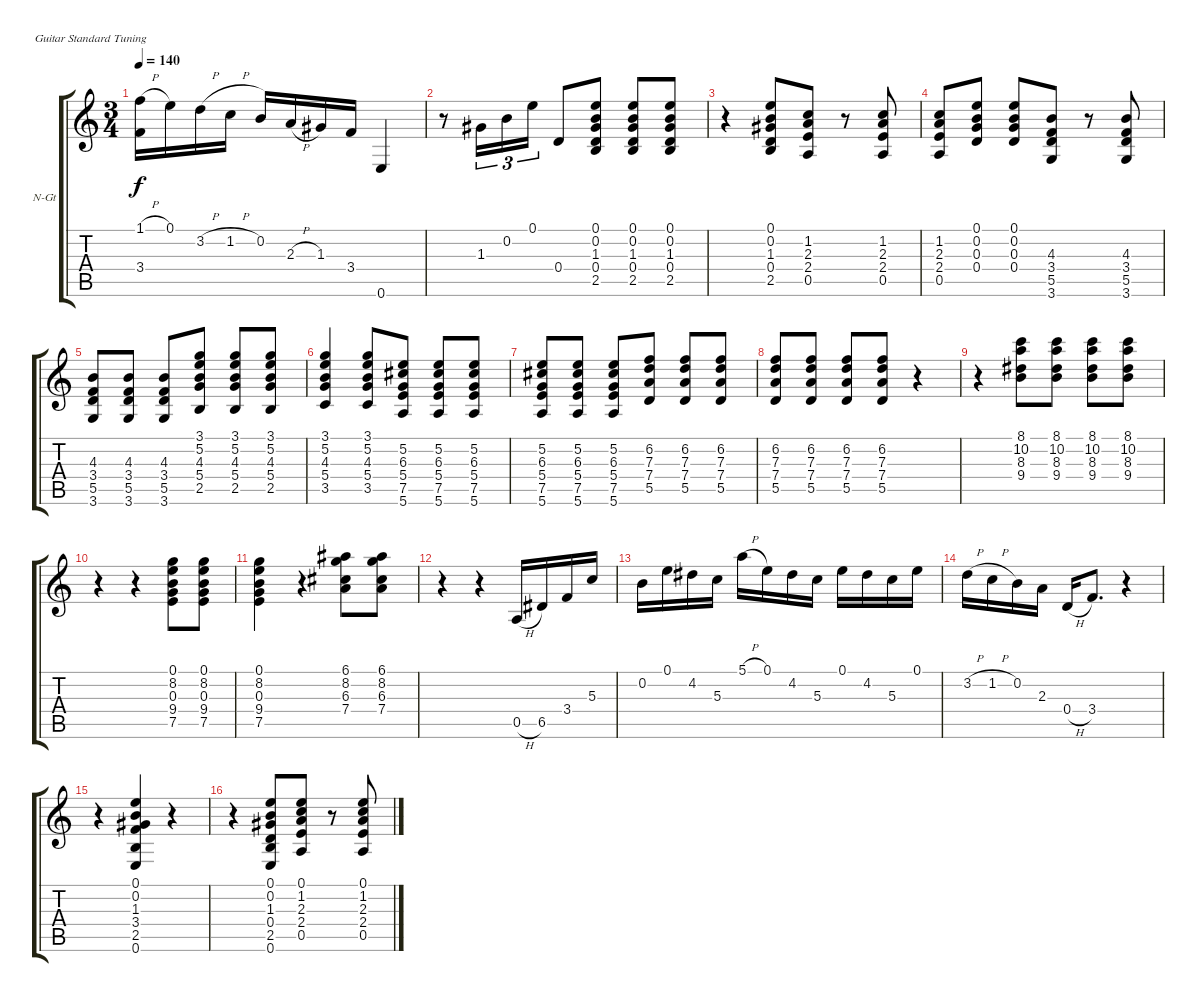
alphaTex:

\bracketExtendMode groupsimilarinstruments
\firstSystemTrackNameOrientation horizontal
\otherSystemsTrackNameOrientation horizontal
\track ("Piste 1" "N-Gt") {instrument acousticguitarnylon}
\staff {score tabs}
\tuning (E4 B3 G3 D3 A2 E2)
\ts (3 4)
\tempo 140
\clef g2
\ks c
(1.1{h} 3.4).16{dy f} 0.1.16 3.2{h}.16 1.2{h}.16 0.2.16 2.3{h}.16 1.3.16 3.4.16 0.6.4 |
r.8 1.3.16{tu (3 2)} 0.2.16{tu (3 2)} 0.1.16{tu (3 2)} 0.4.8 (0.1 0.2 1.3 0.4 2.5).8 (0.1 0.2 1.3 0.4 2.5).8 (0.1 0.2 1.3 0.4 2.5).8 |
r.4 (0.1 0.2 1.3 0.4 2.5).8 (1.2 2.3 2.4 0.5).8 r.8 (1.2 2.3 2.4 0.5).8 |
(1.2 2.3 2.4 0.5).8 (0.1 0.2 0.3 0.4).8 (0.1 0.2 0.3 0.4).8 (4.3 3.4 5.5 3.6).8 r.8 (4.3 3.4 5.5 3.6).8 |
(4.3 3.4 5.5 3.6).8 (4.3 3.4 5.5 3.6).8 (4.3 3.4 5.5 3.6).8 (3.1 5.2 4.3 5.4 2.5).8 (3.1 5.2 4.3 5.4 2.5).8 (3.1 5.2 4.3 5.4 2.5).8 |
(3.1 5.2 4.3 5.4 3.5).4 (3.1 5.2 4.3 5.4 3.5).8 (5.2 6.3 5.4 7.5 5.6).8 (5.2 6.3 5.4 7.5 5.6).8 (5.2 6.3 5.4 7.5 5.6).8 |
(5.2 6.3 5.4 7.5 5.6).8 (5.2 6.3 5.4 7.5 5.6).8 (5.2 6.3 5.4 7.5 5.6).8 (6.2 7.3 7.4 5.5).8 (6.2 7.3 7.4 5.5).8 (6.2 7.3 7.4 5.5).8 |
(6.2 7.3 7.4 5.5).8 (6.2 7.3 7.4 5.5).8 (6.2 7.3 7.4 5.5).8 (6.2 7.3 7.4 5.5).8 r.4 |
r.4 (8.1 10.2 8.3 9.4).8 (8.1 10.2 8.3 9.4).8 (8.1 10.2 8.3 9.4).8 (8.1 10.2 8.3 9.4).8 |
r.4 r.4 (0.1 8.2 0.3 9.4 7.5).8 (0.1 8.2 0.3 9.4 7.5).8 |
(0.1 8.2 0.3 9.4 7.5).4 r.4 (6.1 8.2 6.3 7.4).8 (6.1 8.2 6.3 7.4).8 |
r.4 r.4 0.5{h}.16 6.5.16 3.4.16 5.3.16 |
0.2.16 0.1.16 4.2.16 5.3.16 5.1{h}.16 0.1.16 4.2.16 5.3.16 0.1.16 4.2.16 5.3.16 0.1.16 |
3.2{h}.16 1.2{h}.16 0.2.16 2.3.16 0.4{h}.16 3.4.8{d} r.4 |
r.4 (0.1 0.2 1.3 3.4 2.5 0.6).4 r.4 |
r.4 (0.1 0.2 1.3 0.4 2.5 0.6).8 (0.1 1.2 2.3 2.4 0.5).8 r.8 (0.1 1.2 2.3 2.4 0.5).8
